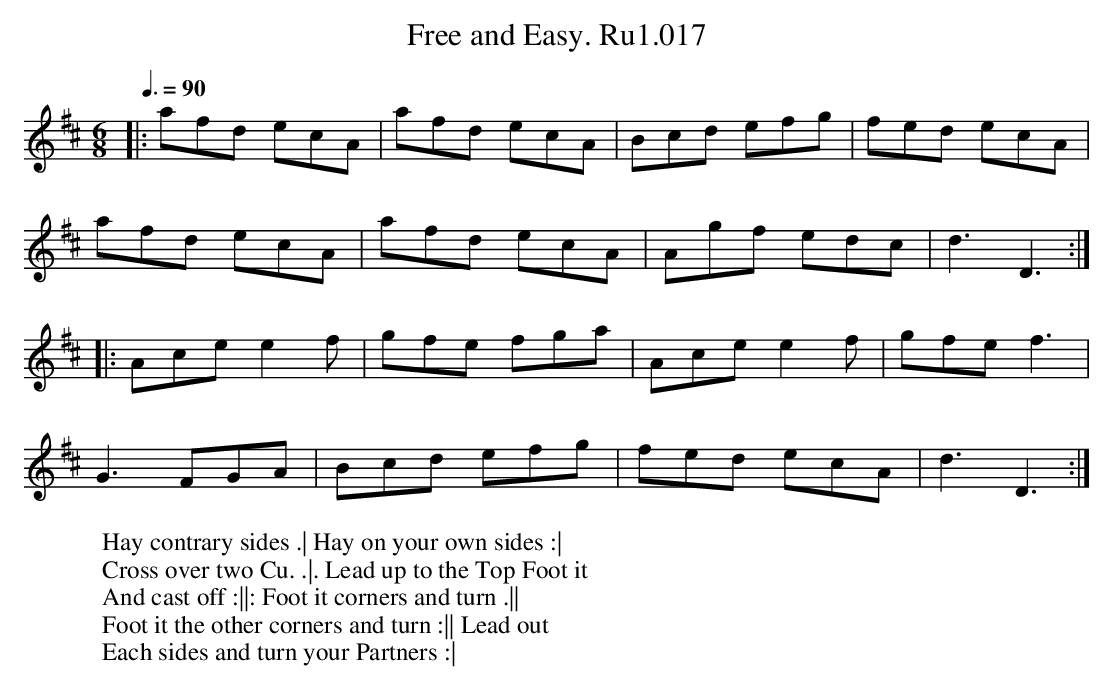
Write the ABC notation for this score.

X:1
T:Free and Easy. Ru1.017
M:6/8
L:1/8
W:Hay contrary sides .| Hay on your own sides :|
W:Cross over two Cu. .|. Lead up to the Top Foot it
W:And cast off :||: Foot it corners and turn .||
W:Foot it the other corners and turn :|| Lead out
W:Each sides and turn your Partners :|
Q:3/8=90
K:D
|:afd ecA | afd ecA | Bcd efg | fed ecA |
afd ecA | afd ecA | Agf edc | d3 D3 :|
|: Ace e2f | gfe fga | Ace e2f | gfe f3 |
G3 FGA | Bcd efg | fed ecA | d3 D3 :|
